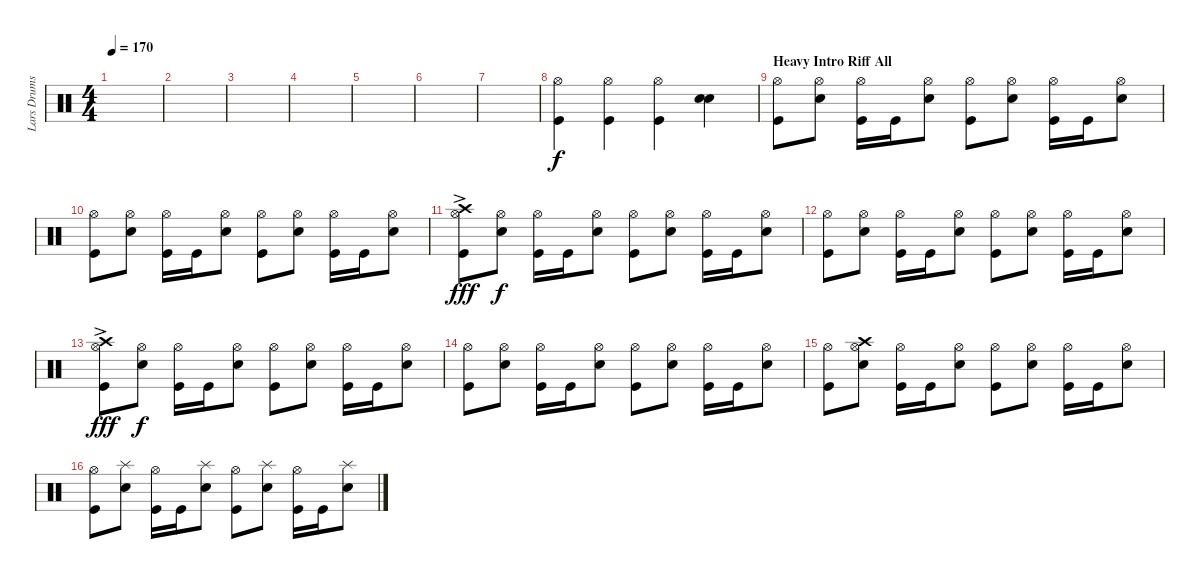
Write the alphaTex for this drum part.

\track ("Lars Drums" "Lars Drums") {instrument percussion}
\staff {score}
\articulation defaults
\ts (4 4)
\tempo 170
\clef neutral
\ks c
|
|
|
|
|
|
|
("Hi-Hat (open)" "Kick (hit)").4 ("Hi-Hat (open)" "Kick (hit)").4 ("Hi-Hat (open)" "Kick (hit)").4 ("Electric Snare (hit)" "Electric Snare (hit)").4{bd 240} |
\section ("" "Heavy Intro Riff All")
("Hi-Hat (open)" "Kick (hit)").8 ("Hi-Hat (open)" "Electric Snare (hit)").8 ("Hi-Hat (open)" "Kick (hit)").16 "Kick (hit)".16 ("Hi-Hat (open)" "Electric Snare (hit)").8 ("Hi-Hat (open)" "Kick (hit)").8 ("Hi-Hat (open)" "Electric Snare (hit)").8 ("Hi-Hat (open)" "Kick (hit)").16 "Kick (hit)".16 ("Hi-Hat (open)" "Electric Snare (hit)").8 |
("Hi-Hat (open)" "Kick (hit)").8 ("Hi-Hat (open)" "Electric Snare (hit)").8 ("Hi-Hat (open)" "Kick (hit)").16 "Kick (hit)".16 ("Hi-Hat (open)" "Electric Snare (hit)").8 ("Hi-Hat (open)" "Kick (hit)").8 ("Hi-Hat (open)" "Electric Snare (hit)").8 ("Hi-Hat (open)" "Kick (hit)").16 "Kick (hit)".16 ("Hi-Hat (open)" "Electric Snare (hit)").8 |
("Hi-Hat (open)" "Crash high (hit)" "Kick (hit)"{ac}).8{dy fff} ("Hi-Hat (open)" "Electric Snare (hit)").8{dy f} ("Hi-Hat (open)" "Kick (hit)").16 "Kick (hit)".16 ("Hi-Hat (open)" "Electric Snare (hit)").8 ("Hi-Hat (open)" "Kick (hit)").8 ("Hi-Hat (open)" "Electric Snare (hit)").8 ("Hi-Hat (open)" "Kick (hit)").16 "Kick (hit)".16 ("Hi-Hat (open)" "Electric Snare (hit)").8 |
("Hi-Hat (open)" "Kick (hit)").8 ("Hi-Hat (open)" "Electric Snare (hit)").8 ("Hi-Hat (open)" "Kick (hit)").16 "Kick (hit)".16 ("Hi-Hat (open)" "Electric Snare (hit)").8 ("Hi-Hat (open)" "Kick (hit)").8 ("Hi-Hat (open)" "Electric Snare (hit)").8 ("Hi-Hat (open)" "Kick (hit)").16 "Kick (hit)".16 ("Hi-Hat (open)" "Electric Snare (hit)").8 |
("Hi-Hat (open)" "Crash high (hit)" "Kick (hit)"{ac}).8{dy fff} ("Hi-Hat (open)" "Electric Snare (hit)").8{dy f} ("Hi-Hat (open)" "Kick (hit)").16 "Kick (hit)".16 ("Hi-Hat (open)" "Electric Snare (hit)").8 ("Hi-Hat (open)" "Kick (hit)").8 ("Hi-Hat (open)" "Electric Snare (hit)").8 ("Hi-Hat (open)" "Kick (hit)").16 "Kick (hit)".16 ("Hi-Hat (open)" "Electric Snare (hit)").8 |
("Hi-Hat (open)" "Kick (hit)").8 ("Hi-Hat (open)" "Electric Snare (hit)").8 ("Hi-Hat (open)" "Kick (hit)").16 "Kick (hit)".16 ("Hi-Hat (open)" "Electric Snare (hit)").8 ("Hi-Hat (open)" "Kick (hit)").8 ("Hi-Hat (open)" "Electric Snare (hit)").8 ("Hi-Hat (open)" "Kick (hit)").16 "Kick (hit)".16 ("Hi-Hat (open)" "Electric Snare (hit)").8 |
("Hi-Hat (open)" "Kick (hit)").8 ("Hi-Hat (open)" "Crash high (hit)" "Electric Snare (hit)").8 ("Hi-Hat (open)" "Kick (hit)").16 "Kick (hit)".16 ("Hi-Hat (open)" "Electric Snare (hit)").8 ("Hi-Hat (open)" "Kick (hit)").8 ("Hi-Hat (open)" "Electric Snare (hit)").8 ("Hi-Hat (open)" "Kick (hit)").16 "Kick (hit)".16 ("Hi-Hat (open)" "Electric Snare (hit)").8 |
("Hi-Hat (open)" "Kick (hit)").8 ("Splash (hit)" "Electric Snare (hit)").8 ("Hi-Hat (open)" "Kick (hit)").16 "Kick (hit)".16 ("Splash (hit)" "Electric Snare (hit)").8 ("Hi-Hat (open)" "Kick (hit)").8 ("Splash (hit)" "Electric Snare (hit)").8 ("Hi-Hat (open)" "Kick (hit)").16 "Kick (hit)".16 ("Splash (hit)" "Electric Snare (hit)").8
